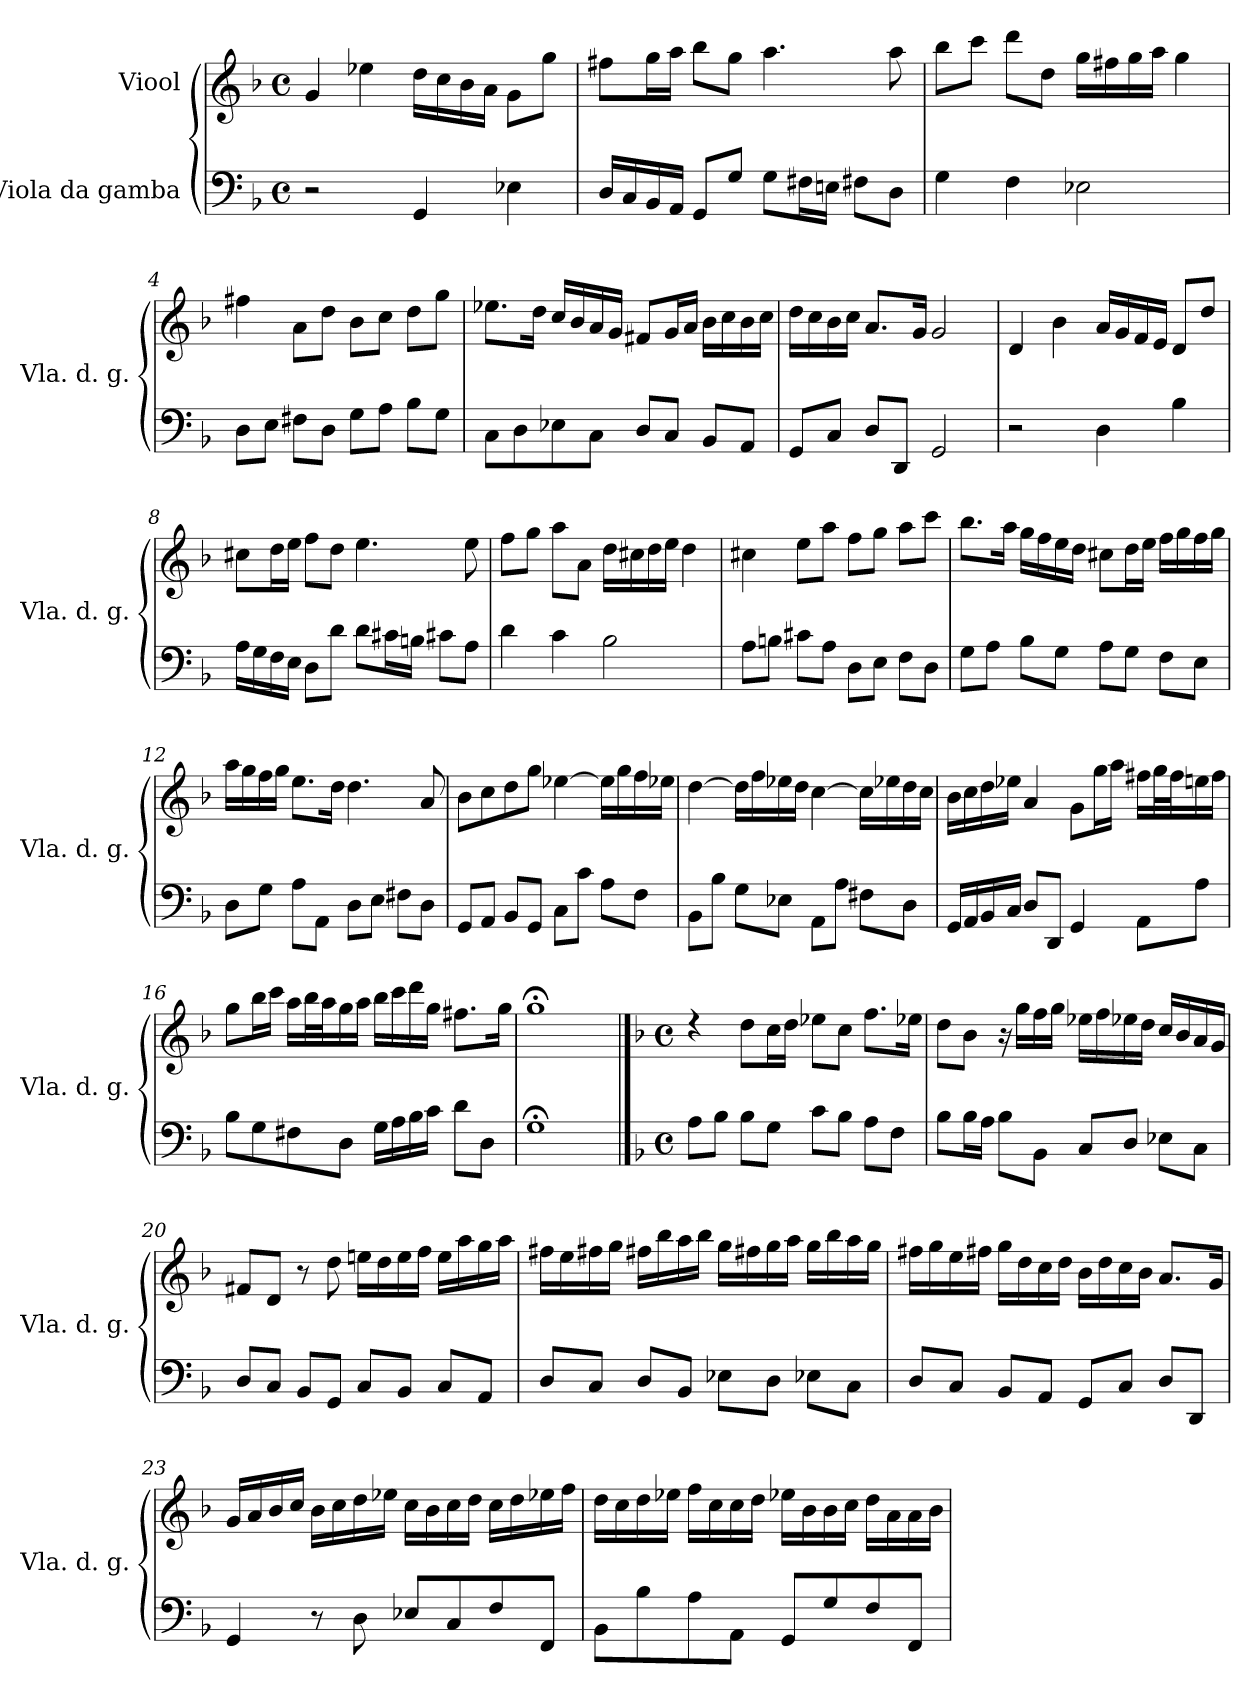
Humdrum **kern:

**kern	**kern
*part2	*part1
*staff2	*staff1
*I"Viola da gamba	*I"Viool
*I'Vla. d. g.	*
*clefF4	*clefG2
*k[b-]	*k[b-]
*M4/4	*M4/4
*met(c)	*met(c)
*MM40	*MM40
=1	=1
2r	4g/
.	4ee-X\
4GG/	16dd\LL
.	16cc\
.	16b-\
.	16a\JJ
4E-X\	8g\L
.	8gg\J
=2	=2
16D/LL	8ff#X\L
16C/	.
16BB-/	16gg\L
16AA/JJ	16aa\JJ
8GG/L	8bb-\L
8G/J	8gg\J
8G\L	4.aa\
16F#X\L	.
16En\JJ	.
8F#X\L	.
8D\J	8aa\
=3	=3
4G\	8bb-\L
.	8ccc\J
4F\	8ddd\L
.	8dd\J
2E-X\	16gg\LL
.	16ff#X\
.	16gg\
.	16aa\JJ
.	4gg\
!!LO:LB:g=z
=4	=4
8D\L	4ff#X\
8E\J	.
8F#X\L	8a\L
8D\J	8dd\J
8G\L	8b-\L
8A\J	8cc\J
8B-\L	8dd\L
8G\J	8gg\J
=5	=5
8C\L	8.ee-X\L
8D\	.
.	16dd\Jk
8E-X\	16cc/LL
.	16b-/
8C\J	16a/
.	16g/JJ
8D/L	8f#X/L
8C/J	16g/L
.	16a/JJ
8BB-/L	16b-\LL
.	16cc\
8AA/J	16b-\
.	16cc\JJ
=6	=6
8GG/L	16dd\LL
.	16cc\
8C/J	16b-\
.	16cc\JJ
8D/L	8.a/L
8DD/J	.
.	16g/Jk
2GG/	2g/
=7	=7
2r	4d/
.	4b-\
4D\	16a/LL
.	16g/
.	16f/
.	16e/JJ
4B-\	8d/L
.	8dd/J
!!LO:LB:g=z
=8	=8
16A\LL	8cc#X\L
16G\	.
16F\	16dd\L
16E\JJ	16ee\JJ
8D\L	8ff\L
8d\J	8dd\J
8d\L	4.ee\
16c#X\L	.
16Bn\JJ	.
8c#X\L	.
8A\J	8ee\
=9	=9
4d\	8ff\L
.	8gg\J
4c\	8aa\L
.	8a\J
2B-\	16dd\LL
.	16cc#X\
.	16dd\
.	16ee\JJ
.	4dd\
=10	=10
8A\L	4cc#X\
8Bn\J	.
8c#X\L	8ee\L
8A\J	8aa\J
8D\L	8ff\L
8E\J	8gg\J
8F\L	8aa\L
8D\J	8ccc\J
!!LO:LB:g=z
=11	=11
8G\L	8.bb-\L
8A\J	.
.	16aa\Jk
8B-\L	16gg\LL
.	16ff\
8G\J	16ee\
.	16dd\JJ
8A\L	8cc#X\L
8G\J	16dd\L
.	16ee\JJ
8F\L	16ff\LL
.	16gg\
8E\J	16ff\
.	16gg\JJ
=12	=12
8D\L	16aa\LL
.	16gg\
8G\J	16ff\
.	16gg\JJ
8A\L	8.ee\L
8AA\J	.
.	16dd\Jk
8D\L	4.dd\
8E\J	.
8F#X\L	.
8D\J	8a/
=13	=13
8GG/L	8b-\L
8AA/J	8cc\
8BB-/L	8dd\
8GG/J	8gg\J
8C\L	[4ee-X\
8c\J	.
8A\L	16ee-\LL]
.	16gg\
8F\J	16ff\
.	16ee-X\JJ
!!LO:LB:g=z
=14	=14
8BB-\L	[4dd\
8B-\J	.
8G\L	16dd\LL]
.	16ff\
8E-X\J	16ee-X\
.	16dd\JJ
8AA\L	[4cc\
8A\J	.
8F#X\L	16cc\LL]
.	16ee-X\
8D\J	16dd\
.	16cc\JJ
=15	=15
16GG/LL	16b-\LL
16AA/	16cc\
16BB-/	16dd\
16C/JJ	16ee-X\JJ
8D/L	4a/
8DD/J	.
4GG/	8g\L
.	16gg\L
.	16aa\JJ
8AA\L	16ff#X\LL
.	32gg\L
.	32ff#\J
8A\J	16een\
.	16ff#\JJ
!!LO:LB:g=z
=16	=16
8B-\L	8gg\L
8G\	16bb-\L
.	16ccc\JJ
8F#X\	16aa\LL
.	32bb-\L
.	32aa\J
8D\J	16gg\
.	16aa\JJ
16G\LL	16bb-\LL
16A\	16ccc\
16B-\	16ddd\
16c\JJ	16gg\JJ
8d\L	8.ff#X\L
8D\J	.
.	16gg\Jk
=17	=17
1G;<	1gg;<
!!LO:PB:g=z
==18	==18
*k[b-]	*k[b-]
*M4/4	*M4/4
*met(c)	*met(c)
*	*MM40
8A\L	4rdd
8B-\J	.
8B-\L	8dd\L
8G\J	16cc\L
.	16dd\JJ
8c\L	8ee-X\L
8B-\J	8cc\J
8A\L	8.ff\L
8F\J	.
.	16ee-X\Jk
=19	=19
8B-\L	8dd\L
16B-\L	8b-\J
16A\JJ	.
8B-\L	16r
.	16gg\LL
8BB-\J	16ff\
.	16gg\JJ
8C/L	16ee-X\LL
.	16ff\
8D/J	16ee-X\
.	16dd\JJ
8E-X\L	16cc/LL
.	16b-/
8C\J	16a/
.	16g/JJ
!!LO:LB:g=z
=20	=20
8D/L	8f#X/L
8C/J	8d/J
8BB-/L	8r
8GG/J	8dd\
8C/L	16een\LL
.	16dd\
8BB-/J	16ee\
.	16ff\JJ
8C/L	16ee\LL
.	16aa\
8AA/J	16gg\
.	16aa\JJ
=21	=21
8D/L	16ff#X\LL
.	16ee\
8C/J	16ff#X\
.	16gg\JJ
8D/L	16ff#X\LL
.	16bb-\
8BB-/J	16aa\
.	16bb-\JJ
8E-X\L	16gg\LL
.	16ff#X\
8D\J	16gg\
.	16aa\JJ
8E-X\L	16gg\LL
.	16bb-\
8C\J	16aa\
.	16gg\JJ
!!LO:LB:g=z
=22	=22
8D/L	16ff#X\LL
.	16gg\
8C/J	16ee\
.	16ff#X\JJ
8BB-/L	16gg\LL
.	16dd\
8AA/J	16cc\
.	16dd\JJ
8GG/L	16b-\LL
.	16dd\
8C/J	16cc\
.	16b-\JJ
8D/L	8.a/L
8DD/J	.
.	16g/Jk
=23	=23
4GG/	16g/LL
.	16a/
.	16b-/
.	16cc/JJ
8r	16b-\LL
.	16cc\
8D\	16dd\
.	16ee-X\JJ
8E-X/L	16cc\LL
.	16b-\
8C/	16cc\
.	16dd\JJ
8F/	16cc\LL
.	16dd\
8FF/J	16ee-X\
.	16ff\JJ
!!LO:LB:g=z
=24	=24
8BB-\L	16dd\LL
.	16cc\
8B-\	16dd\
.	16ee-X\JJ
8A\	16ff\LL
.	16cc\
8AA\J	16cc\
.	16dd\JJ
8GG/L	16ee-X\LL
.	16b-\
8G/	16b-\
.	16cc\JJ
8F/	16dd\LL
.	16a\
8FF/J	16a\
.	16b-\JJ
=	=
*-	*-
